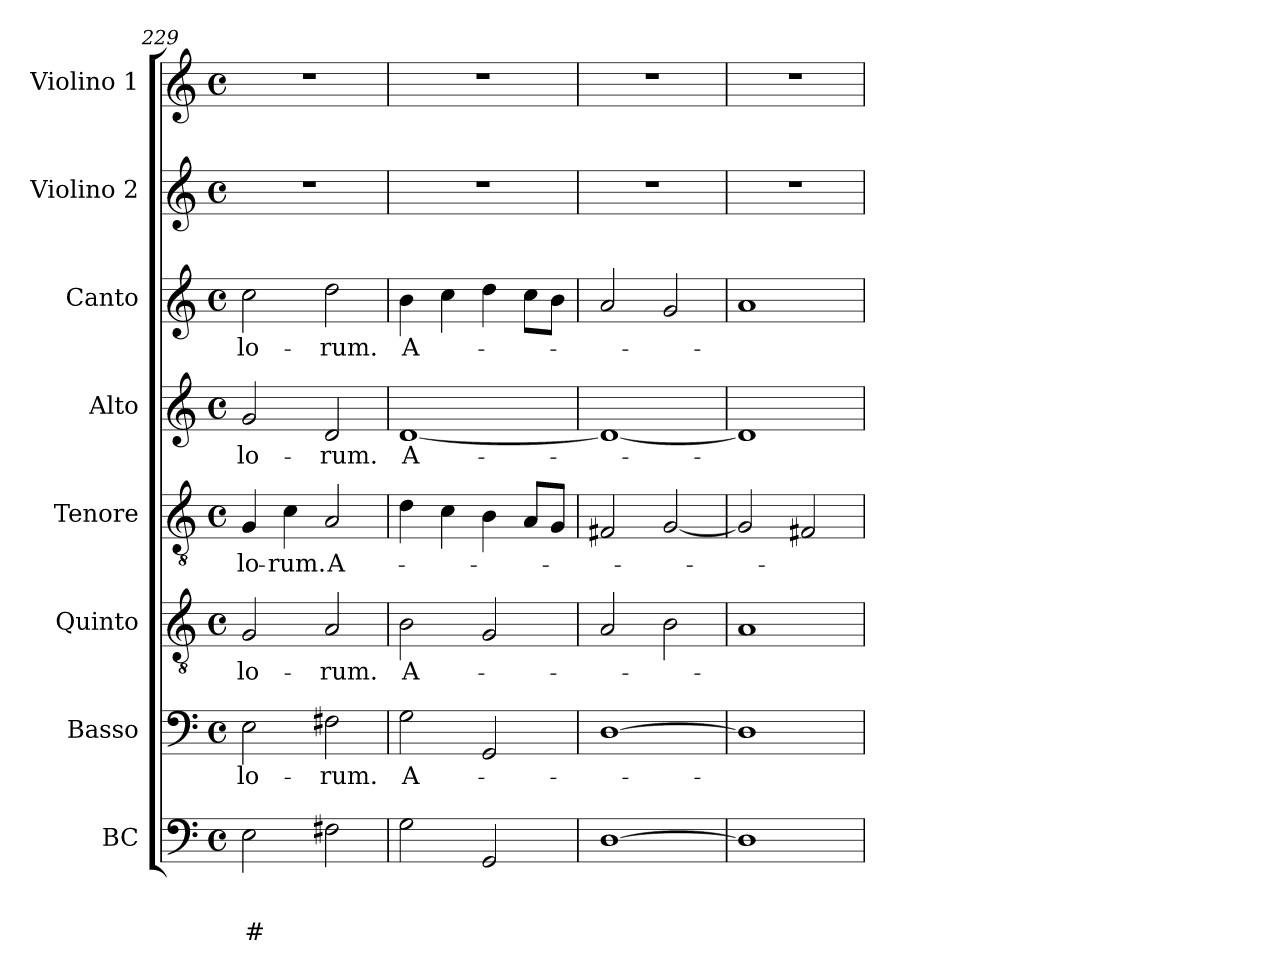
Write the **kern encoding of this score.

**kern	**text	**text	**text	**kern	**text	**kern	**text	**kern	**text	**kern	**text	**kern	**text	**kern	**kern
*part8	*part8	*part8	*part8	*part7	*part7	*part6	*part6	*part5	*part5	*part4	*part4	*part3	*part3	*part2	*part1
*staff8	*staff8	*staff8	*staff8	*staff7	*staff7	*staff6	*staff6	*staff5	*staff5	*staff4	*staff4	*staff3	*staff3	*staff2	*staff1
*I"BC	*	*	*	*I"Basso	*	*I"Quinto	*	*I"Tenore	*	*I"Alto	*	*I"Canto	*	*I"Violino 2	*I"Violino 1
*I'Bc	*	*	*	*I'B	*	*I'Q	*	*I'T	*	*I'A	*	*I'C	*	*I'V2	*I'V1
*clefF4	*	*	*	*clefF4	*	*clefGv2	*	*clefGv2	*	*clefG2	*	*clefG2	*	*clefG2	*clefG2
*k[]	*	*	*	*k[]	*	*k[]	*	*k[]	*	*k[]	*	*k[]	*	*k[]	*k[]
*C:	*	*	*	*C:	*	*C:	*	*C:	*	*C:	*	*C:	*	*C:	*C:
*M4/4	*	*	*	*M4/4	*	*M4/4	*	*M4/4	*	*M4/4	*	*M4/4	*	*M4/4	*M4/4
*met(c)	*	*	*	*met(c)	*	*met(c)	*	*met(c)	*	*met(c)	*	*met(c)	*	*met(c)	*met(c)
=229	=229	=229	=229	=229	=229	=229	=229	=229	=229	=229	=229	=229	=229	=229	=229
!	!	!	!LO:LY:b	!	!LO:LY:b	!	!LO:LY:b	!	!LO:LY:b	!	!LO:LY:b	!	!LO:LY:b	!	!
2E\	.	.	#	2E\	-lo-	2G/	-lo-	4G/	-lo-	2g/	-lo-	2cc\	-lo-	1r	1r
!	!	!	!	!	!	!	!	!	!LO:LY:b	!	!	!	!	!	!
.	.	.	.	.	.	.	.	4c\	-rum.	.	.	.	.	.	.
!	!	!	!	!	!LO:LY:b	!	!LO:LY:b	!	!LO:LY:b	!	!LO:LY:b	!	!LO:LY:b	!	!
2F#X\	.	.	.	2F#X\	-rum.	2A/	-rum.	2A/	A-	2d/	-rum.	2dd\	-rum.	.	.
=230	=230	=230	=230	=230	=230	=230	=230	=230	=230	=230	=230	=230	=230	=230	=230
!	!	!	!	!	!LO:LY:b	!	!LO:LY:b	!	!	!	!LO:LY:b	!	!LO:LY:b	!	!
2G\	.	.	.	2G\	A-	2B\	A-	4d\	.	[1d	A-	4b\	A-	1r	1r
.	.	.	.	.	.	.	.	4c\	.	.	.	4cc\	.	.	.
2GG/	.	.	.	2GG/	.	2G/	.	4B\	.	.	.	4dd\	.	.	.
.	.	.	.	.	.	.	.	8A/L	.	.	.	8cc\L	.	.	.
.	.	.	.	.	.	.	.	8G/J	.	.	.	8b\J	.	.	.
=231	=231	=231	=231	=231	=231	=231	=231	=231	=231	=231	=231	=231	=231	=231	=231
[1D	.	.	.	[1D	.	2A/	.	2F#X/	.	1d_	.	2a/	.	1r	1r
.	.	.	.	.	.	2B\	.	[2G/	.	.	.	2g/	.	.	.
=232	=232	=232	=232	=232	=232	=232	=232	=232	=232	=232	=232	=232	=232	=232	=232
1D]	.	.	.	1D]	.	1A	.	2G/]	.	1d]	.	1a	.	1r	1r
.	.	.	.	.	.	.	.	2F#X/	.	.	.	.	.	.	.
=	=	=	=	=	=	=	=	=	=	=	=	=	=	=	=
*-	*-	*-	*-	*-	*-	*-	*-	*-	*-	*-	*-	*-	*-	*-	*-
